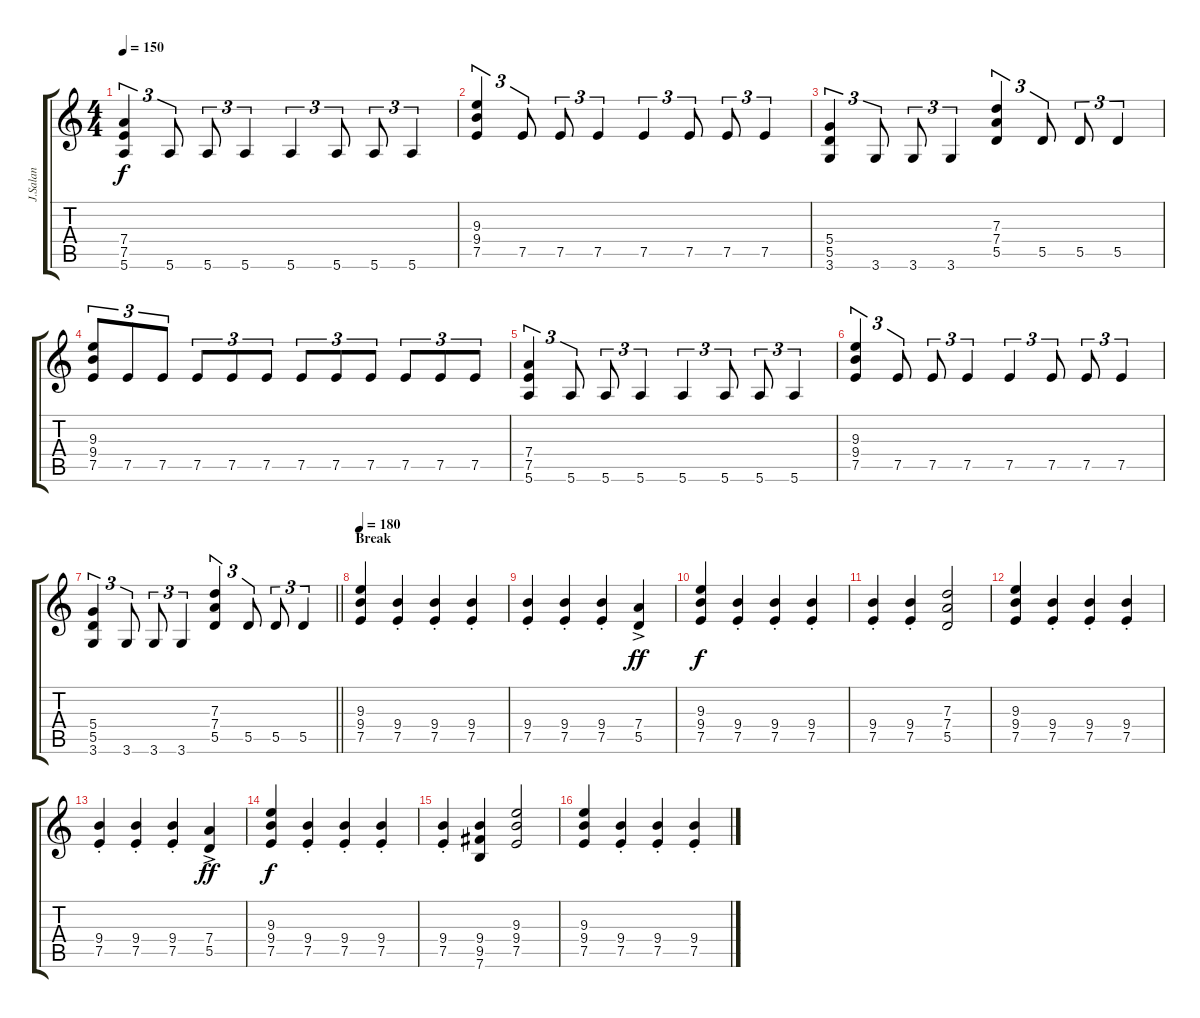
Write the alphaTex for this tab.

\track ("J.Salan" "J.Salan") {instrument overdrivenguitar}
\staff {score tabs}
\tuning (E4 B3 G3 D3 A2 E2) {hide}
\ts (4 4)
\tempo 150
\clef g2
\ks c
(7.4 7.5 5.6).4{tu (3 2) dy f} 5.6.8{tu (3 2)} 5.6.8{tu (3 2)} 5.6.4{tu (3 2)} 5.6.4{tu (3 2)} 5.6.8{tu (3 2)} 5.6.8{tu (3 2)} 5.6.4{tu (3 2)} |
(9.3 9.4 7.5).4{tu (3 2)} 7.5.8{tu (3 2)} 7.5.8{tu (3 2)} 7.5.4{tu (3 2)} 7.5.4{tu (3 2)} 7.5.8{tu (3 2)} 7.5.8{tu (3 2)} 7.5.4{tu (3 2)} |
(5.4 5.5 3.6).4{tu (3 2)} 3.6.8{tu (3 2)} 3.6.8{tu (3 2)} 3.6.4{tu (3 2)} (7.3 7.4 5.5).4{tu (3 2)} 5.5.8{tu (3 2)} 5.5.8{tu (3 2)} 5.5.4{tu (3 2)} |
(9.3 9.4 7.5).8{tu (3 2)} 7.5.8{tu (3 2)} 7.5.8{tu (3 2)} 7.5.8{tu (3 2)} 7.5.8{tu (3 2)} 7.5.8{tu (3 2)} 7.5.8{tu (3 2)} 7.5.8{tu (3 2)} 7.5.8{tu (3 2)} 7.5.8{tu (3 2)} 7.5.8{tu (3 2)} 7.5.8{tu (3 2)} |
(7.4 7.5 5.6).4{tu (3 2)} 5.6.8{tu (3 2)} 5.6.8{tu (3 2)} 5.6.4{tu (3 2)} 5.6.4{tu (3 2)} 5.6.8{tu (3 2)} 5.6.8{tu (3 2)} 5.6.4{tu (3 2)} |
(9.3 9.4 7.5).4{tu (3 2)} 7.5.8{tu (3 2)} 7.5.8{tu (3 2)} 7.5.4{tu (3 2)} 7.5.4{tu (3 2)} 7.5.8{tu (3 2)} 7.5.8{tu (3 2)} 7.5.4{tu (3 2)} |
\barLineRight lightlight
(5.4 5.5 3.6).4{tu (3 2)} 3.6.8{tu (3 2)} 3.6.8{tu (3 2)} 3.6.4{tu (3 2)} (7.3 7.4 5.5).4{tu (3 2)} 5.5.8{tu (3 2)} 5.5.8{tu (3 2)} 5.5.4{tu (3 2)} |
\section ("" "Break")
\tempo 180
(9.3 9.4 7.5).4 (9.4{st} 7.5{st}).4 (9.4{st} 7.5{st}).4 (9.4{st} 7.5{st}).4 |
(9.4{st} 7.5{st}).4 (9.4{st} 7.5{st}).4 (9.4{st} 7.5{st}).4 (7.4{ac} 5.5{ac}).4{dy ff} |
(9.3 9.4 7.5).4{dy f} (9.4{st} 7.5{st}).4 (9.4{st} 7.5{st}).4 (9.4{st} 7.5{st}).4 |
(9.4{st} 7.5{st}).4 (9.4{st} 7.5{st}).4 (7.3 7.4 5.5).2 |
(9.3 9.4 7.5).4 (9.4{st} 7.5{st}).4 (9.4{st} 7.5{st}).4 (9.4{st} 7.5{st}).4 |
(9.4{st} 7.5{st}).4 (9.4{st} 7.5{st}).4 (9.4{st} 7.5{st}).4 (7.4{ac} 5.5{ac}).4{dy ff} |
(9.3 9.4 7.5).4{dy f} (9.4{st} 7.5{st}).4 (9.4{st} 7.5{st}).4 (9.4{st} 7.5{st}).4 |
(9.4{st} 7.5{st}).4 (9.4 9.5 7.6).4 (9.3 9.4 7.5).2 |
(9.3 9.4 7.5).4 (9.4{st} 7.5{st}).4 (9.4{st} 7.5{st}).4 (9.4{st} 7.5{st}).4
